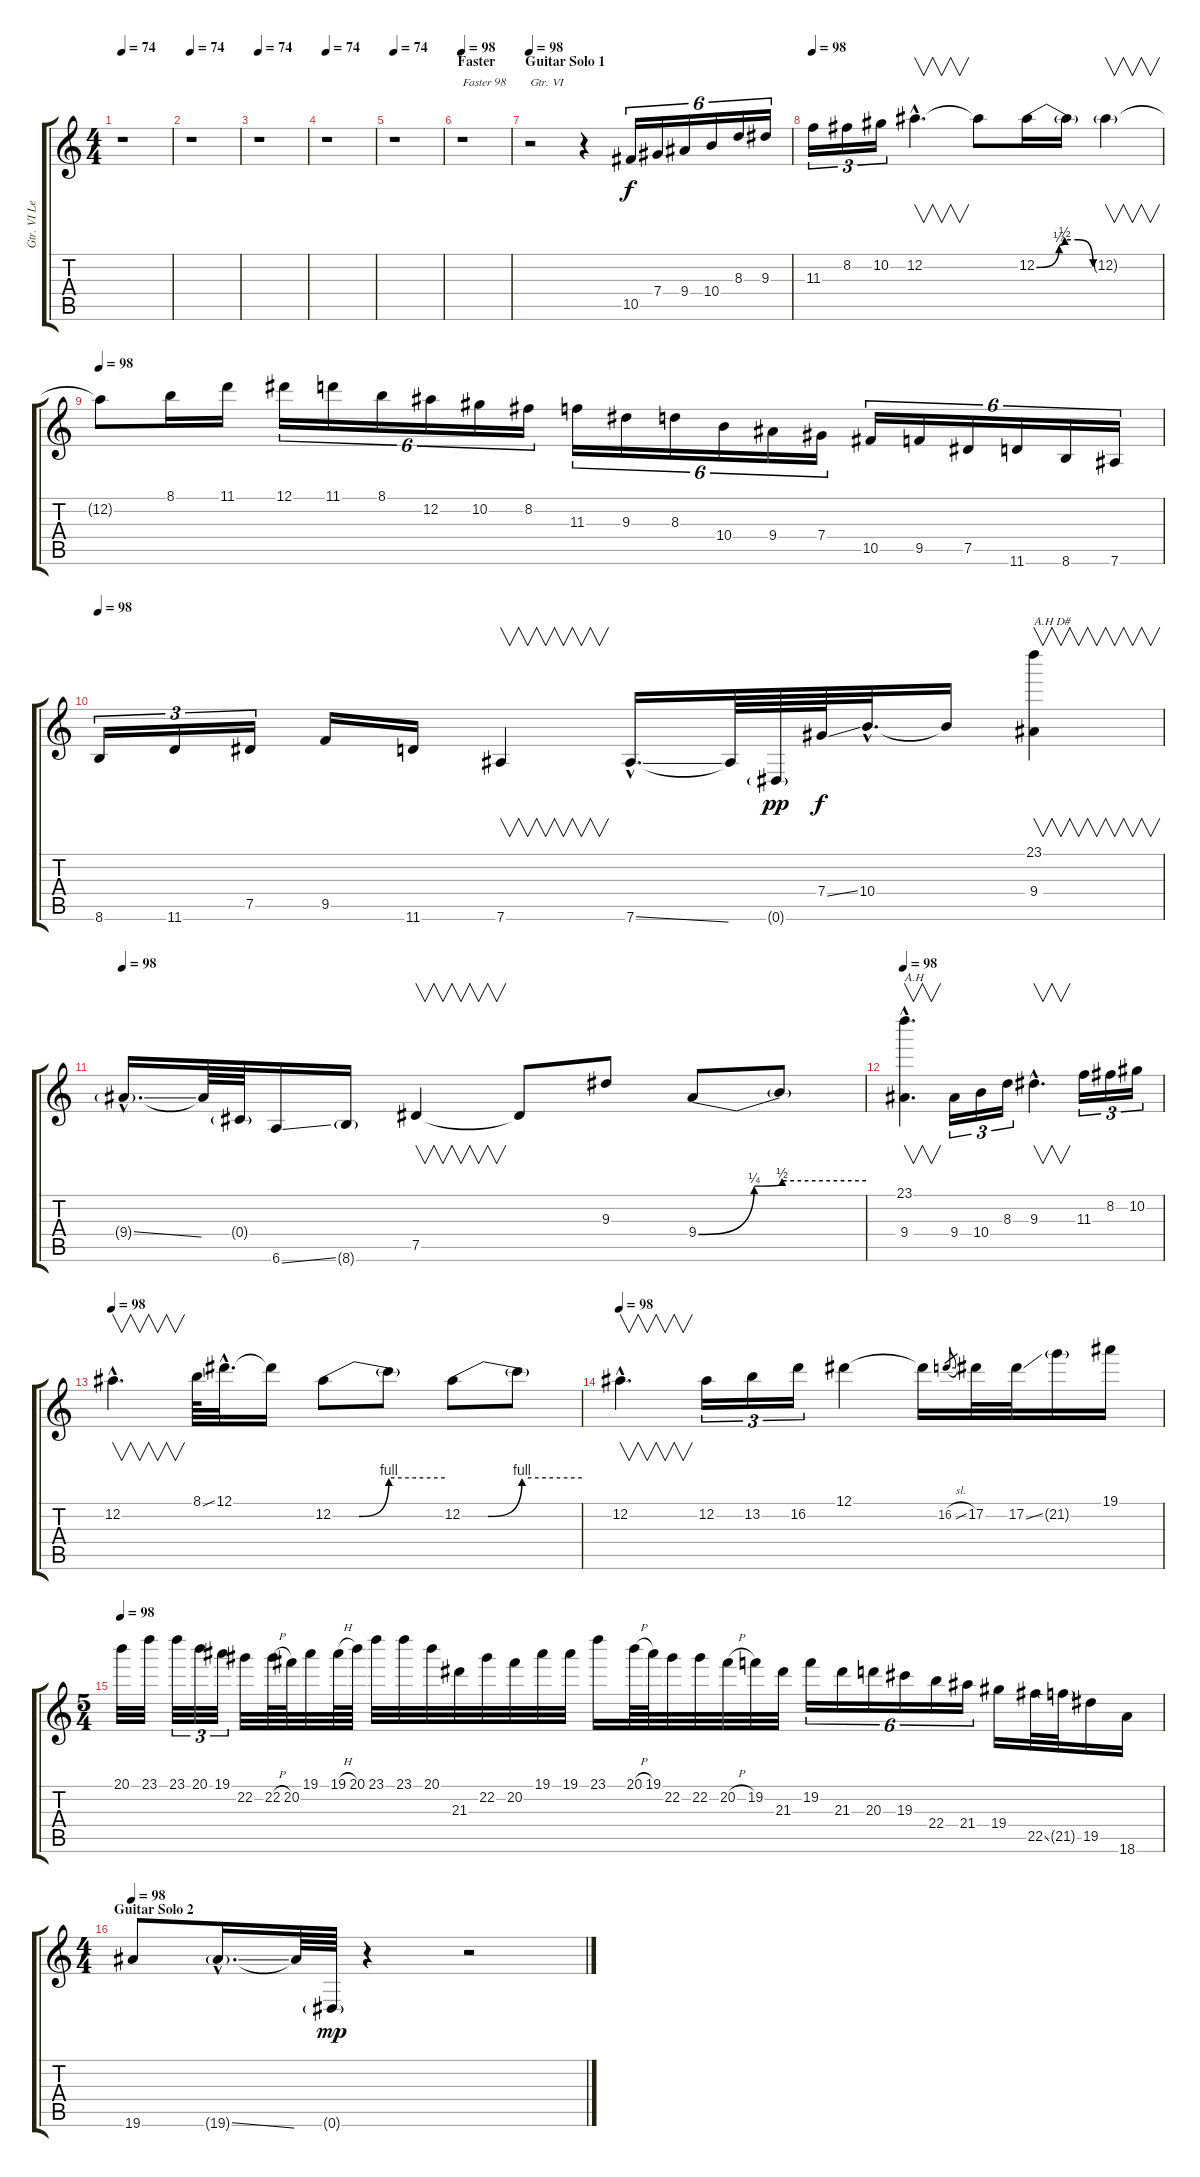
\track ("Gtr. VI Lead" "Gtr. VI Le") {instrument overdrivenguitar}
\staff {score tabs}
\tuning (Eb4 Bb3 Gb3 Db3 Ab2 Eb2) {hide}
\ts (4 4)
\tempo 74
\clef g2
\ks c
r.1{dy f} |
\tempo 74
r.1 |
\tempo 74
r.1 |
\tempo 74
r.1 |
\tempo 74
r.1 |
\section ("" "Faster")
\tempo 98
r.1{txt "Faster 98"} |
\section ("" "Guitar Solo 1")
\tempo 98
r.2{txt "Gtr. VI" instrument overdrivenguitar} r.4 10.5.16{tu (6 4)} 7.4.16{tu (6 4)} 9.4.16{tu (6 4)} 10.4.16{tu (6 4)} 8.3.16{tu (6 4)} 9.3.16{tu (6 4)} |
\tempo 98
11.3.16{tu (3 2)} 8.2.16{tu (3 2)} 10.2.16{tu (3 2)} 12.2{hac}.4{v d} 12.2{t}.8 12.2{be (custom 0 0 24 1 30 2 44 2 60 0)}.16 12.2{t}.16 12.2{g}.4{v} |
\tempo 98
12.2{t}.8 8.1.16 11.1.16 12.1.16{tu (6 4)} 11.1.16{tu (6 4)} 8.1.16{tu (6 4)} 12.2.16{tu (6 4)} 10.2.16{tu (6 4)} 8.2.16{tu (6 4)} 11.3.16{tu (6 4)} 9.3.16{tu (6 4)} 8.3.16{tu (6 4)} 10.4.16{tu (6 4)} 9.4.16{tu (6 4)} 7.4.16{tu (6 4)} 10.5.16{tu (6 4)} 9.5.16{tu (6 4)} 7.5.16{tu (6 4)} 11.6.16{tu (6 4)} 8.6.16{tu (6 4)} 7.6.16{tu (6 4)} |
\tempo 98
8.6.16{tu (3 2)} 11.6.16{tu (3 2)} 7.5.16{tu (3 2)} 9.5.16 11.6.16 7.6.4{v} 7.6{ss hac}.16{d} 7.6{t}.64 0.6{g}.64{dy pp} 7.4{ss}.64{dy f} 10.4{hac}.32{d} 10.4{t}.16 (23.1 9.4).4{v txt "A.H D#"} |
\tempo 98
9.4{ss g hac}.16{d} 9.4{t}.64 0.4{g}.64 6.6{ss}.16 8.6{g}.16 7.5.4{v} 7.5{t}.8 9.3.8 9.4{be (custom 0 0 20 1 30 2 60 2)}.8 9.4{t}.8 |
\tempo 98
(23.1{hac} 9.4{hac}).4{v d txt "A.H"} 9.4.16{tu (3 2)} 10.4.16{tu (3 2)} 8.3.16{tu (3 2)} 9.3{hac}.4{v d} 11.3.16{tu (3 2)} 8.2.16{tu (3 2)} 10.2.16{tu (3 2)} |
\tempo 98
12.2{hac}.4{v d} 8.1{ss}.64 12.1{hac}.32{d} 12.1{t}.16 12.2{be (custom 0 0 14 0 30 4 60 4)}.8 12.2{t}.8 12.2{be (custom 0 0 13 0 30 4 60 4)}.8 12.2{t}.8 |
\tempo 98
12.2{hac}.4{v d} 12.2.16{tu (3 2)} 13.2.16{tu (3 2)} 16.2.16{tu (3 2)} 12.1.4 12.1{t}.16 16.2{sl}.8{gr} 17.2.32 17.2{ss}.32 21.2{g}.16 19.1.16 |
\ts (5 4)
\tempo 98
20.1.32 23.1.32 23.1.32{tu (3 2)} 20.1.32{tu (3 2)} 19.1.32{tu (3 2)} 22.2.32 22.2{h}.64 20.2.64 19.1.32 19.1{h}.64 20.1.64 23.1.32 23.1.32 20.1.32 21.3.32 22.2.32 20.2.32 19.1.32 19.1.32 23.1.16 20.1{h}.64 19.1.64 22.2.32 22.2.32 20.2{h}.32 19.2.32 21.3.32 19.2.16{tu (6 4)} 21.3.16{tu (6 4)} 20.3.16{tu (6 4)} 19.3.16{tu (6 4)} 22.4.16{tu (6 4)} 21.4.16{tu (6 4)} 19.4.16 22.5{ss}.32 21.5{g}.32 19.5.16 18.6.16 |
\ts (4 4)
\section ("" "Guitar Solo 2")
\tempo 98
19.6.8 19.6{ss g hac}.16{d} 19.6{t}.64 0.6{g}.64{dy mp} r.4 r.2
